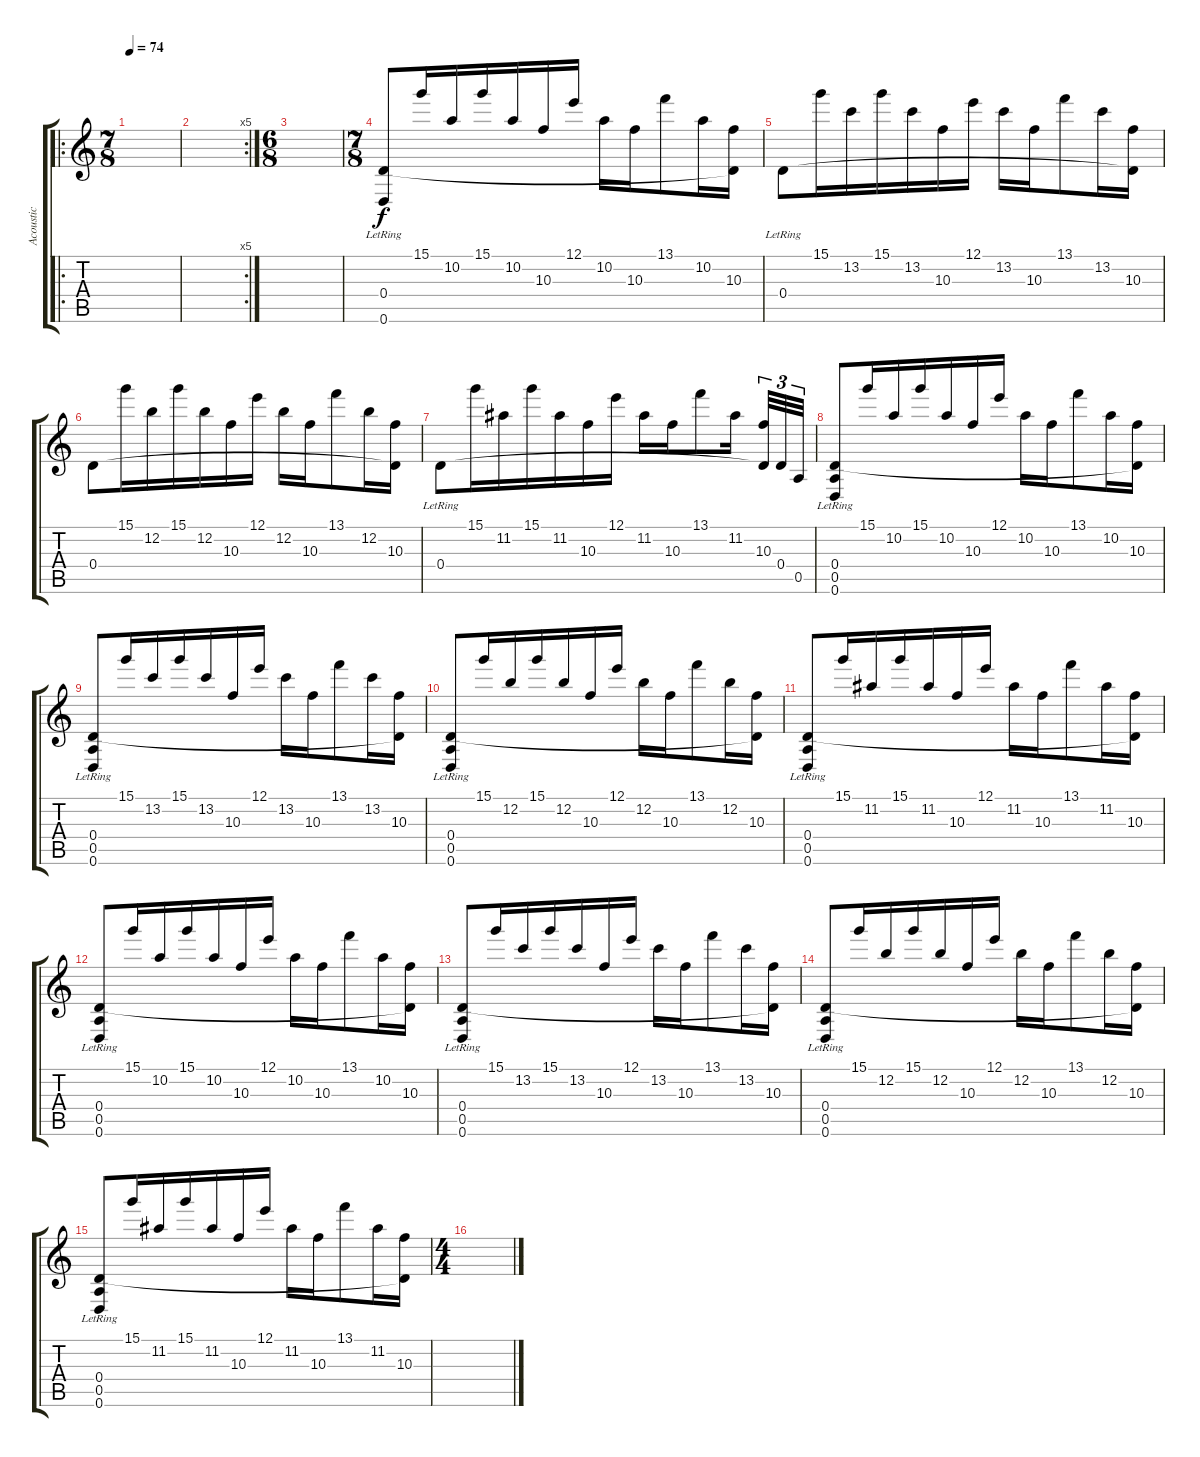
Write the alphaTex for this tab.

\track ("Acoustic" "Acoustic") {instrument acousticguitarsteel}
\staff {score tabs}
\tuning (E4 B3 G3 D3 A2 D2) {hide}
\ro
\ts (7 8)
\tempo 74
\clef g2
\ks c
|
\rc 5
|
\ts (6 8)
|
\ts (7 8)
(0.4 0.6{lr}).8 15.1.16 10.2.16 15.1.16 10.2.16 10.3.16 12.1.16 10.2.16 10.3.16 13.1.8 10.2.16 (10.3 0.4{t}).16 |
0.4{lr}.8 15.1.16 13.2.16 15.1.16 13.2.16 10.3.16 12.1.16 13.2.16 10.3.16 13.1.8 13.2.16 (10.3 0.4{t}).16 |
0.4.8 15.1.16 12.2.16 15.1.16 12.2.16 10.3.16 12.1.16 12.2.16 10.3.16 13.1.8 12.2.16 (10.3 0.4{t}).16 |
0.4{lr}.8{volume 16} 15.1.16 11.2.16 15.1.16 11.2.16 10.3.16 12.1.16 11.2.16 10.3.16 13.1.8 11.2.16 (10.3 0.4{t}).32{tu (3 2)} 0.4.32{tu (3 2)} 0.5.32{tu (3 2)} |
(0.4 0.5 0.6{lr}).8 15.1.16 10.2.16 15.1.16 10.2.16 10.3.16 12.1.16 10.2.16 10.3.16 13.1.8 10.2.16 (10.3 0.4{t}).16 |
(0.4{lr} 0.5{lr} 0.6{lr}).8 15.1.16 13.2.16 15.1.16 13.2.16 10.3.16 12.1.16 13.2.16 10.3.16 13.1.8 13.2.16 (10.3 0.4{t}).16 |
(0.4 0.5{lr} 0.6{lr}).8 15.1.16 12.2.16 15.1.16 12.2.16 10.3.16 12.1.16 12.2.16 10.3.16 13.1.8 12.2.16 (10.3 0.4{t}).16 |
(0.4{lr} 0.5{lr} 0.6{lr}).8{volume 16} 15.1.16 11.2.16 15.1.16 11.2.16 10.3.16 12.1.16 11.2.16 10.3.16 13.1.8 11.2.16 (10.3 0.4{t}).16 |
(0.4 0.5 0.6{lr}).8 15.1.16 10.2.16 15.1.16 10.2.16 10.3.16 12.1.16 10.2.16 10.3.16 13.1.8 10.2.16 (10.3 0.4{t}).16 |
(0.4{lr} 0.5{lr} 0.6{lr}).8 15.1.16 13.2.16 15.1.16 13.2.16 10.3.16 12.1.16 13.2.16 10.3.16 13.1.8 13.2.16 (10.3 0.4{t}).16 |
(0.4 0.5{lr} 0.6{lr}).8 15.1.16 12.2.16 15.1.16 12.2.16 10.3.16 12.1.16 12.2.16 10.3.16 13.1.8 12.2.16 (10.3 0.4{t}).16 |
(0.4{lr} 0.5{lr} 0.6{lr}).8{volume 16} 15.1.16 11.2.16 15.1.16 11.2.16 10.3.16 12.1.16 11.2.16 10.3.16 13.1.8 11.2.16 (10.3 0.4{t}).16 |
\ts (4 4)
